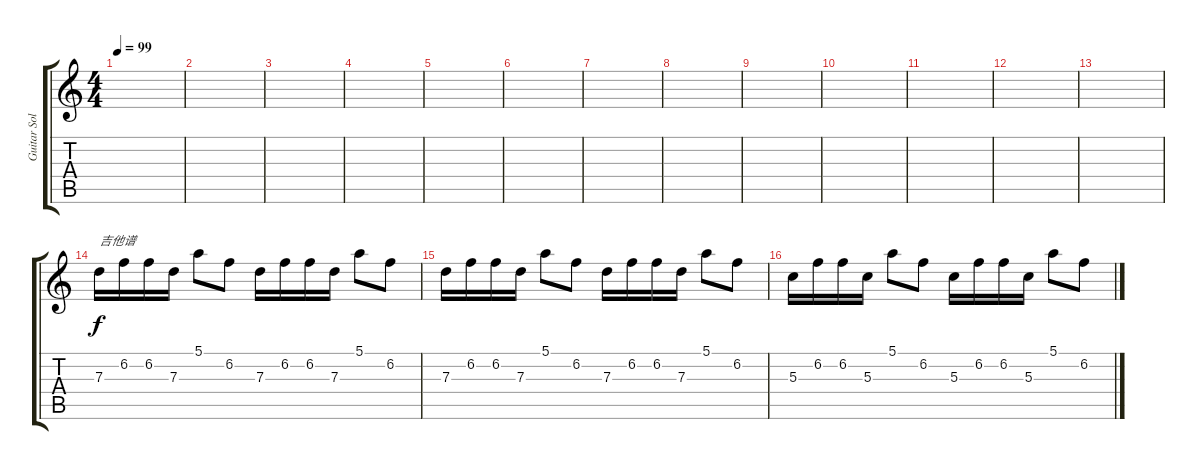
\track ("Guitar Solo" "Guitar Sol") {instrument overdrivenguitar}
\staff {score tabs}
\tuning (E4 B3 G3 D3 A2 E2) {hide}
\ts (4 4)
\tempo 99
\clef g2
\ks c
|
|
|
|
|
|
|
|
|
|
|
|
|
7.3.16{txt "吉他谱"} 6.2.16 6.2.16 7.3.16 5.1.8 6.2.8 7.3.16 6.2.16 6.2.16 7.3.16 5.1.8 6.2.8 |
7.3.16 6.2.16 6.2.16 7.3.16 5.1.8 6.2.8 7.3.16 6.2.16 6.2.16 7.3.16 5.1.8 6.2.8 |
5.3.16 6.2.16 6.2.16 5.3.16 5.1.8 6.2.8 5.3.16 6.2.16 6.2.16 5.3.16 5.1.8 6.2.8
